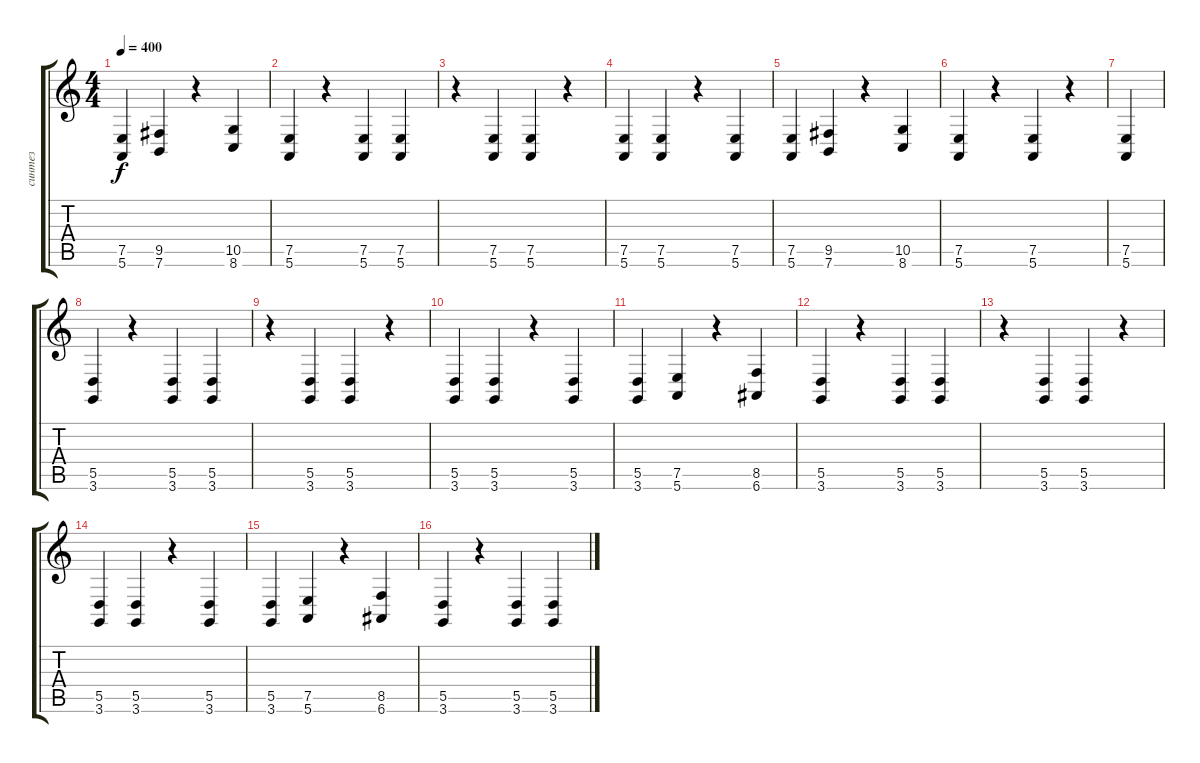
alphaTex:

\track ("синтез" "синтез") {instrument lead5charang}
\staff {score tabs}
\tuning (E4 B3 G3 D3 A2 E2) {hide}
\ts (4 4)
\tempo 400
\clef g2
\ks c
(7.5 5.6).4{dy f} (9.5 7.6).4 r.4 (10.5 8.6).4 |
(7.5 5.6).4 r.4 (7.5 5.6).4 (7.5 5.6).4 |
r.4 (7.5 5.6).4 (7.5 5.6).4 r.4 |
(7.5 5.6).4 (7.5 5.6).4 r.4 (7.5 5.6).4 |
(7.5 5.6).4 (9.5 7.6).4 r.4 (10.5 8.6).4 |
(7.5 5.6).4 r.4 (7.5 5.6).4 r.4 |
(7.5 5.6).4 |
(5.5 3.6).4 r.4 (5.5 3.6).4 (5.5 3.6).4 |
r.4 (5.5 3.6).4 (5.5 3.6).4 r.4 |
(5.5 3.6).4 (5.5 3.6).4 r.4 (5.5 3.6).4 |
(5.5 3.6).4 (7.5 5.6).4 r.4 (8.5 6.6).4 |
(5.5 3.6).4 r.4 (5.5 3.6).4 (5.5 3.6).4 |
r.4 (5.5 3.6).4 (5.5 3.6).4 r.4 |
(5.5 3.6).4 (5.5 3.6).4 r.4 (5.5 3.6).4 |
(5.5 3.6).4 (7.5 5.6).4 r.4 (8.5 6.6).4 |
(5.5 3.6).4 r.4 (5.5 3.6).4 (5.5 3.6).4
